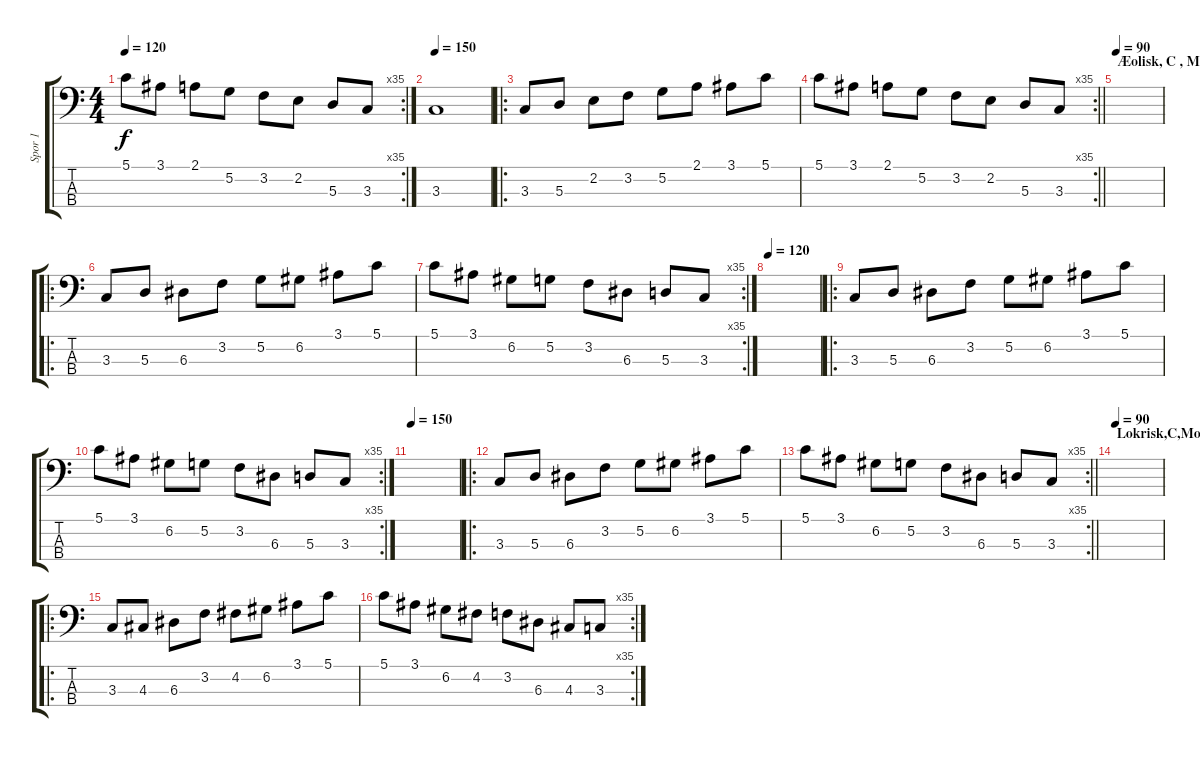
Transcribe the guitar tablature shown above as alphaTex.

\track ("Spor 1" "Spor 1") {instrument electricbassfinger}
\staff {score tabs}
\tuning (G2 D2 A1 E1) {hide}
\rc 35
\ts (4 4)
\tempo 120
\clef f4
\ks c
5.1.8{dy f} 3.1.8 2.1.8 5.2.8 3.2.8 2.2.8 5.3.8 3.3.8 |
\tempo 150
3.3.1 |
\ro
3.3.8 5.3.8 2.2.8 3.2.8 5.2.8 2.1.8 3.1.8 5.1.8 |
\rc 35
\barLineRight lightlight
5.1.8 3.1.8 2.1.8 5.2.8 3.2.8 2.2.8 5.3.8 3.3.8 |
\section ("" "Æolisk, C , Mol ")
\tempo 90
|
\ro
3.3.8 5.3.8 6.3.8 3.2.8 5.2.8 6.2.8 3.1.8 5.1.8 |
\rc 35
5.1.8 3.1.8 6.2.8 5.2.8 3.2.8 6.3.8 5.3.8 3.3.8 |
\tempo 120
|
\ro
3.3.8 5.3.8 6.3.8 3.2.8 5.2.8 6.2.8 3.1.8 5.1.8 |
\rc 35
5.1.8 3.1.8 6.2.8 5.2.8 3.2.8 6.3.8 5.3.8 3.3.8 |
\tempo 150
|
\ro
3.3.8 5.3.8 6.3.8 3.2.8 5.2.8 6.2.8 3.1.8 5.1.8 |
\rc 35
\barLineRight lightlight
5.1.8 3.1.8 6.2.8 5.2.8 3.2.8 6.3.8 5.3.8 3.3.8 |
\section ("" "Lokrisk,C,Mol, Ned 2+5 Trin. ")
\tempo 90
|
\ro
3.3.8 4.3.8 6.3.8 3.2.8 4.2.8 6.2.8 3.1.8 5.1.8 |
\rc 35
5.1.8 3.1.8 6.2.8 4.2.8 3.2.8 6.3.8 4.3.8 3.3.8
